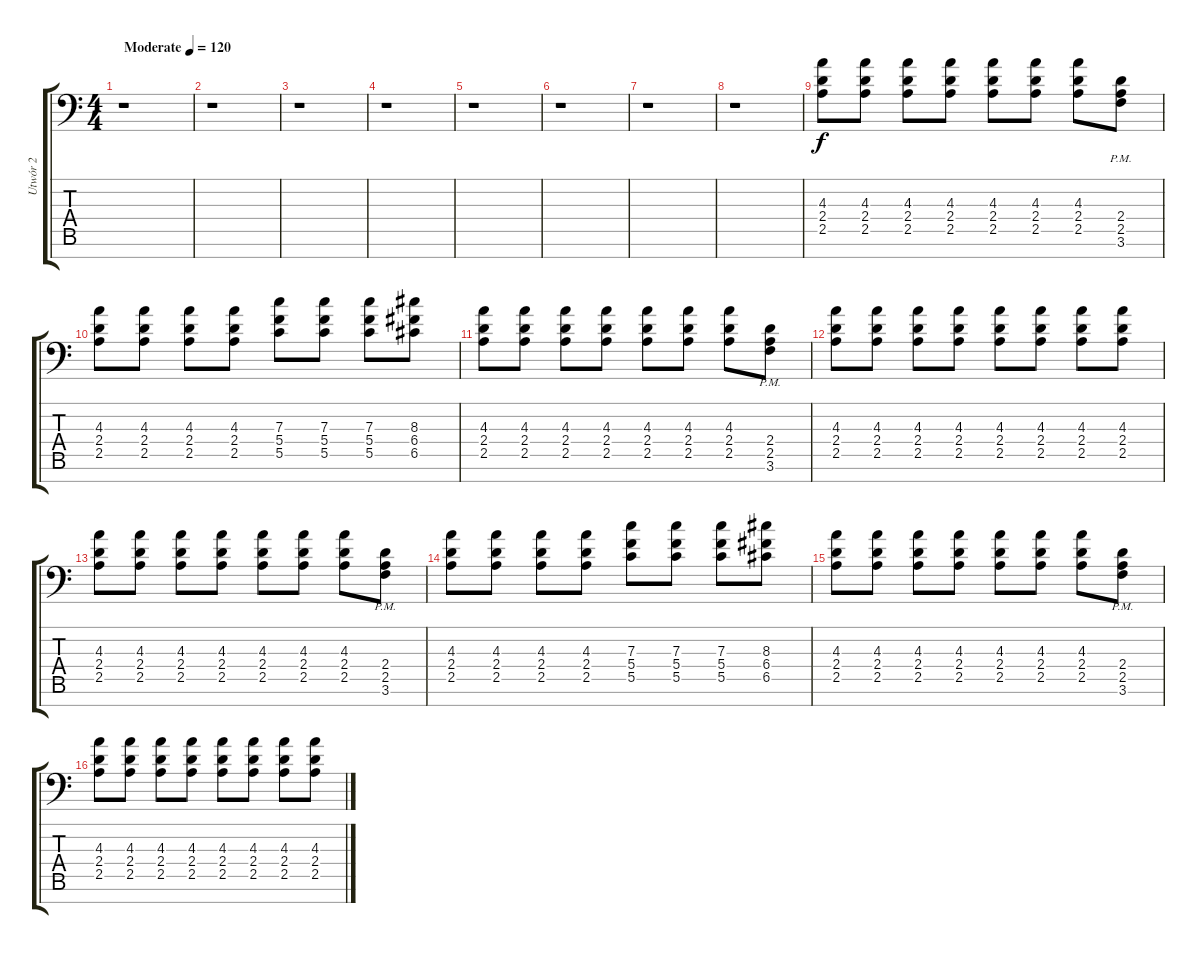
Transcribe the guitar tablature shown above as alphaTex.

\track ("Utwór 2" "Utwór 2") {mute instrument distortionguitar}
\staff {score tabs}
\tuning (D4 A3 F3 C3 G2 D2 A1) {hide}
\ts (4 4)
\tempo (120 "Moderate")
\clef f4
\ks c
r.1{dy f instrument distortionguitar} |
r.1 |
r.1 |
r.1 |
r.1 |
r.1 |
r.1 |
r.1 |
(4.3 2.4 2.5).8 (4.3 2.4 2.5).8 (4.3 2.4 2.5).8 (4.3 2.4 2.5).8 (4.3 2.4 2.5).8 (4.3 2.4 2.5).8 (4.3 2.4 2.5).8 (2.4 2.5 3.6{pm}).8 |
(4.3 2.4 2.5).8 (4.3 2.4 2.5).8 (4.3 2.4 2.5).8 (4.3 2.4 2.5).8 (7.3 5.4 5.5).8 (7.3 5.4 5.5).8 (7.3 5.4 5.5).8 (8.3 6.4 6.5).8 |
(4.3 2.4 2.5).8 (4.3 2.4 2.5).8 (4.3 2.4 2.5).8 (4.3 2.4 2.5).8 (4.3 2.4 2.5).8 (4.3 2.4 2.5).8 (4.3 2.4 2.5).8 (2.4 2.5 3.6{pm}).8 |
(4.3 2.4 2.5).8 (4.3 2.4 2.5).8 (4.3 2.4 2.5).8 (4.3 2.4 2.5).8 (4.3 2.4 2.5).8 (4.3 2.4 2.5).8 (4.3 2.4 2.5).8 (4.3 2.4 2.5).8 |
(4.3 2.4 2.5).8 (4.3 2.4 2.5).8 (4.3 2.4 2.5).8 (4.3 2.4 2.5).8 (4.3 2.4 2.5).8 (4.3 2.4 2.5).8 (4.3 2.4 2.5).8 (2.4 2.5 3.6{pm}).8 |
(4.3 2.4 2.5).8 (4.3 2.4 2.5).8 (4.3 2.4 2.5).8 (4.3 2.4 2.5).8 (7.3 5.4 5.5).8 (7.3 5.4 5.5).8 (7.3 5.4 5.5).8 (8.3 6.4 6.5).8 |
(4.3 2.4 2.5).8 (4.3 2.4 2.5).8 (4.3 2.4 2.5).8 (4.3 2.4 2.5).8 (4.3 2.4 2.5).8 (4.3 2.4 2.5).8 (4.3 2.4 2.5).8 (2.4 2.5 3.6{pm}).8 |
(4.3 2.4 2.5).8 (4.3 2.4 2.5).8 (4.3 2.4 2.5).8 (4.3 2.4 2.5).8 (4.3 2.4 2.5).8 (4.3 2.4 2.5).8 (4.3 2.4 2.5).8 (4.3 2.4 2.5).8
